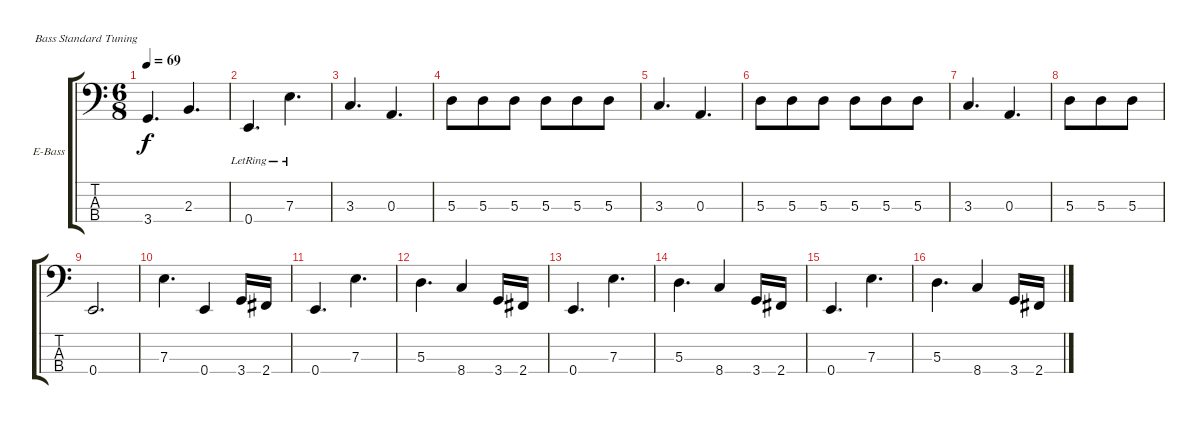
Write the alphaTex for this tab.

\bracketExtendMode groupsimilarinstruments
\firstSystemTrackNameOrientation horizontal
\otherSystemsTrackNameOrientation horizontal
\track ("Bass" "E-Bass") {instrument electricbasspick}
\staff {score tabs}
\tuning (G2 D2 A1 E1)
\ts (6 8)
\tempo 69
\clef f4
\ks c
3.4.4{d dy f} 2.3.4{d} |
0.4{lr}.4{d} 7.3{lr}.4{d} |
3.3.4{d} 0.3.4{d} |
5.3.8 5.3.8 5.3.8 5.3.8 5.3.8 5.3.8 |
3.3.4{d} 0.3.4{d} |
5.3.8 5.3.8 5.3.8 5.3.8 5.3.8 5.3.8 |
3.3.4{d} 0.3.4{d} |
5.3.8 5.3.8 5.3.8 |
0.4.2{d} |
7.3.4{d} 0.4.4 3.4.16 2.4.16 |
0.4.4{d} 7.3.4{d} |
5.3.4{d} 8.4.4 3.4.16 2.4.16 |
0.4.4{d} 7.3.4{d} |
5.3.4{d} 8.4.4 3.4.16 2.4.16 |
0.4.4{d} 7.3.4{d} |
5.3.4{d} 8.4.4 3.4.16 2.4.16
